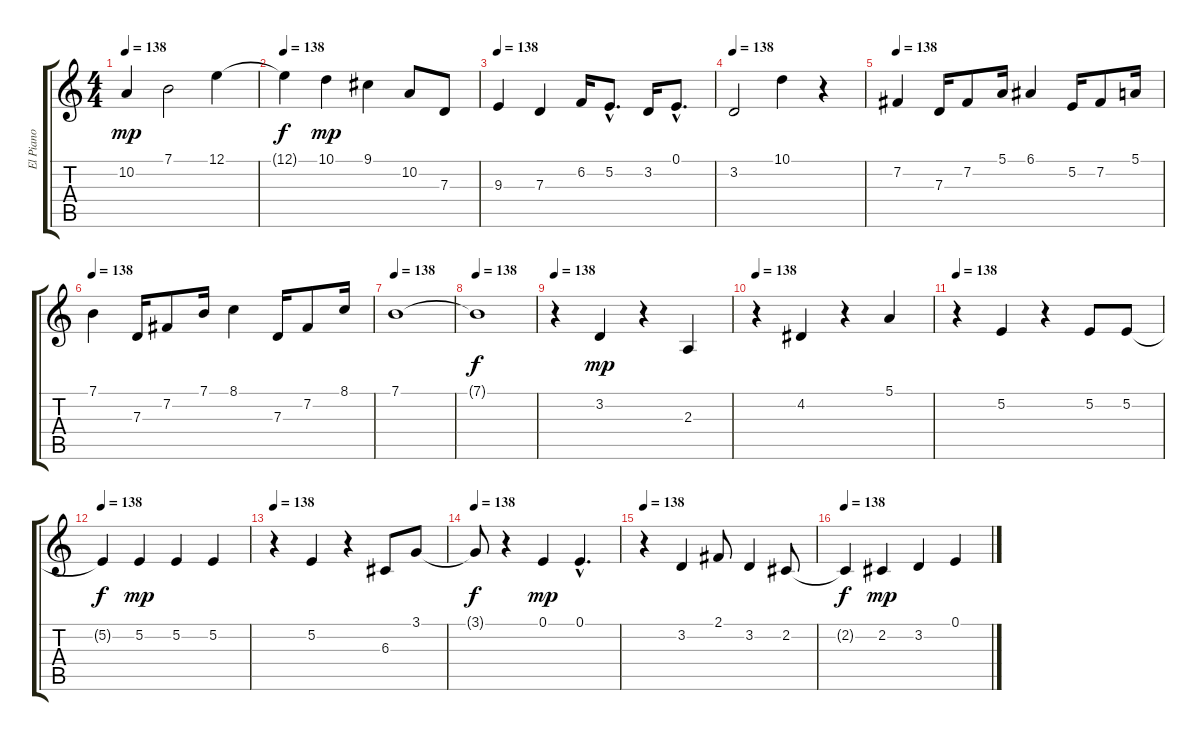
\track ("El Piano" "El Piano") {instrument electricgrandpiano}
\staff {score tabs}
\tuning (E4 B3 G3 D3 A2 E2) {hide}
\ts (4 4)
\tempo 138
\clef g2
\ks c
10.2.4{dy mp} 7.1.2 12.1.4 |
\tempo 138
12.1{t}.4{dy f} 10.1.4{dy mp} 9.1.4 10.2.8 7.3.8 |
\tempo 138
9.3.4 7.3.4 6.2.16 5.2{hac}.8{d} 3.2.16 0.1{hac}.8{d} |
\tempo 138
3.2.2 10.1.4 r.4 |
\tempo 138
7.2.4 7.3.16 7.2.8 5.1.16 6.1.4 5.2.16 7.2.8 5.1.16 |
\tempo 138
7.1.4 7.3.16 7.2.8 7.1.16 8.1.4 7.3.16 7.2.8 8.1.16 |
\tempo 138
7.1.1 |
\tempo 138
7.1{t}.1{dy f} |
\tempo 138
r.4 3.2.4{dy mp} r.4 2.3.4 |
\tempo 138
r.4 4.2.4 r.4 5.1.4 |
\tempo 138
r.4 5.2.4 r.4 5.2.8 5.2.8 |
\tempo 138
5.2{t}.4{dy f} 5.2.4{dy mp} 5.2.4 5.2.4 |
\tempo 138
r.4 5.2.4 r.4 6.3.8 3.1.8 |
\tempo 138
3.1{t}.8{dy f} r.4 0.1.4{dy mp} 0.1{hac}.4{d} |
\tempo 138
r.4 3.2.4 2.1.8 3.2.4 2.2.8 |
\tempo 138
2.2{t}.4{dy f} 2.2.4{dy mp} 3.2.4 0.1.4
